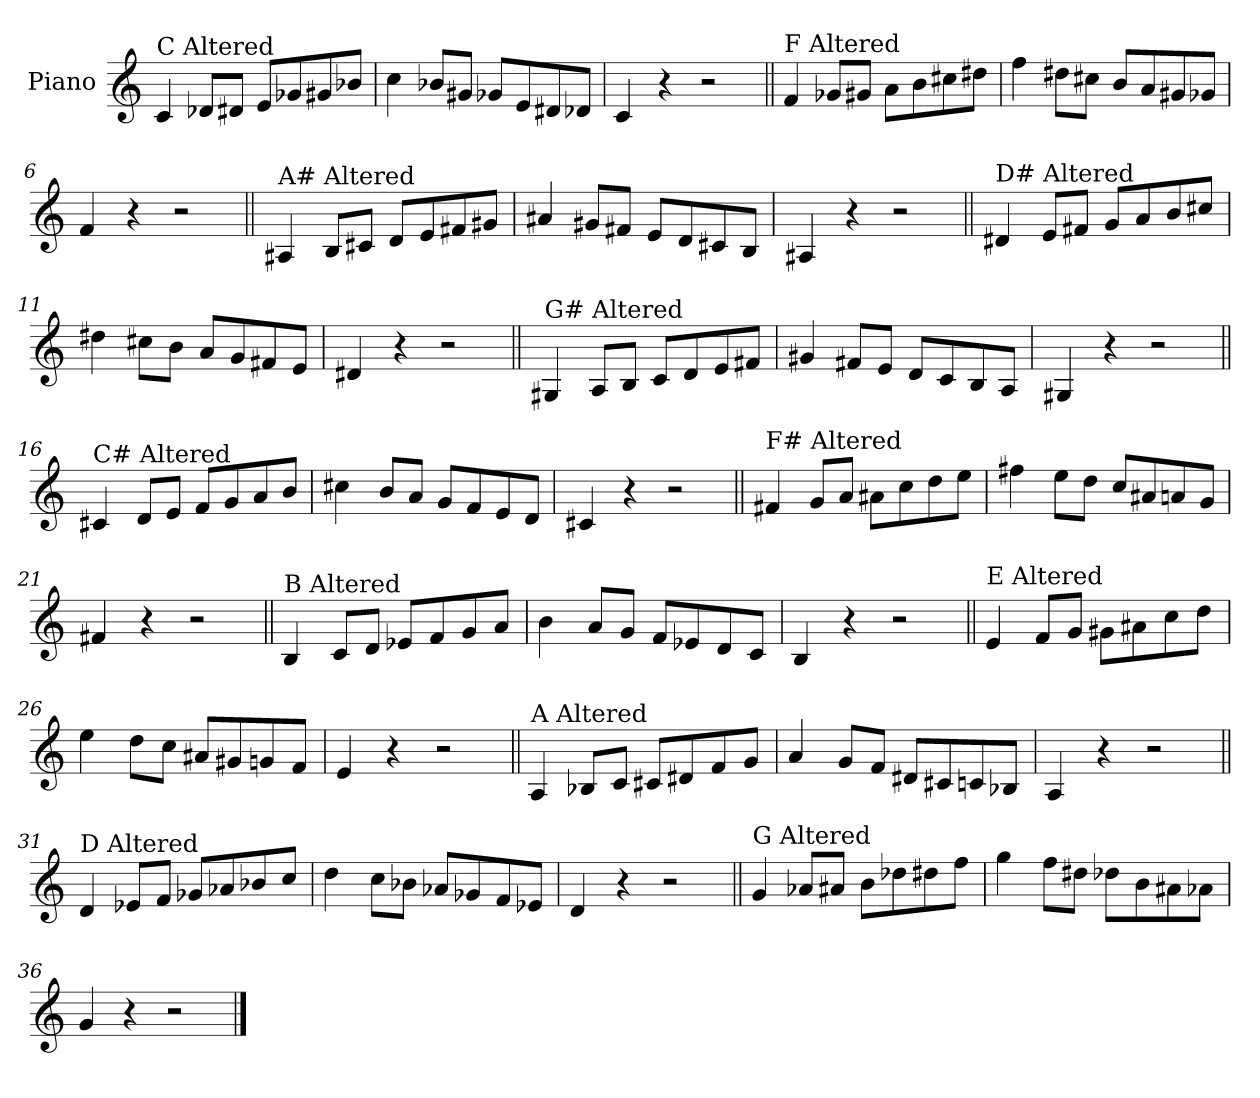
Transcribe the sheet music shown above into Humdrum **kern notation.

**kern
*part1
*staff1
*I"Piano
*I'Pno.
*clefG2
*k[]
=1
!LO:TX:a:t=C Altered
4c/
8d-X/L
8d#X/J
8e/L
8g-X/
8g#X/
8b-X/J
=2
4cc\
8b-X/L
8g#X/J
8g-X/L
8e/
8d#X/
8d-X/J
=3
4c/
4r
2r
=4||
!LO:TX:a:t=F Altered
4f/
8g-X/L
8g#X/J
8a\L
8b\
8cc#X\
8dd#X\J
=5
4ff\
8dd#X\L
8cc#X\J
8b/L
8a/
8g#X/
8g-X/J
=6
4f/
4r
2r
!!LO:LB:g=z
=7||
!LO:TX:a:t=A# Altered
4A#X/
8B/L
8c#X/J
8d/L
8e/
8f#X/
8g#X/J
=8
4a#X/
8g#X/L
8f#X/J
8e/L
8d/
8c#X/
8B/J
=9
4A#X/
4r
2r
=10||
!LO:TX:a:t=D# Altered
4d#X/
8e/L
8f#X/J
8g/L
8a/
8b/
8cc#X/J
=11
4dd#X\
8cc#X\L
8b\J
8a/L
8g/
8f#X/
8e/J
=12
4d#X/
4r
2r
!!LO:LB:g=z
=13||
!LO:TX:a:t=G# Altered
4G#X/
8A/L
8B/J
8c/L
8d/
8e/
8f#X/J
=14
4g#X/
8f#X/L
8e/J
8d/L
8c/
8B/
8A/J
=15
4G#X/
4r
2r
=16||
!LO:TX:a:t=C# Altered
4c#X/
8d/L
8e/J
8f/L
8g/
8a/
8b/J
=17
4cc#X\
8b/L
8a/J
8g/L
8f/
8e/
8d/J
=18
4c#X/
4r
2r
!!LO:LB:g=z
=19||
!LO:TX:a:t=F# Altered
4f#X/
8g/L
8a/J
8a#X\L
8cc\
8dd\
8ee\J
=20
4ff#X\
8ee\L
8dd\J
8cc/L
8a#X/
8an/
8g/J
=21
4f#X/
4r
2r
=22||
!LO:TX:a:t=B Altered
4B/
8c/L
8d/J
8e-X/L
8f/
8g/
8a/J
=23
4b\
8a/L
8g/J
8f/L
8e-X/
8d/
8c/J
=24
4B/
4r
2r
!!LO:LB:g=z
=25||
!LO:TX:a:t=E Altered
4e/
8f/L
8g/J
8g#X\L
8a#X\
8cc\
8dd\J
=26
4ee\
8dd\L
8cc\J
8a#X/L
8g#X/
8gn/
8f/J
=27
4e/
4r
2r
=28||
!LO:TX:a:t=A Altered
4A/
8B-X/L
8c/J
8c#X/L
8d#X/
8f/
8g/J
=29
4a/
8g/L
8f/J
8d#X/L
8c#X/
8cn/
8B-X/J
=30
4A/
4r
2r
!!LO:LB:g=z
=31||
!LO:TX:a:t=D Altered
4d/
8e-X/L
8f/J
8g-X/L
8a-X/
8b-X/
8cc/J
=32
4dd\
8cc\L
8b-X\J
8a-X/L
8g-X/
8f/
8e-X/J
=33
4d/
4r
2r
=34||
!LO:TX:a:t=G Altered
4g/
8a-X/L
8a#X/J
8b\L
8dd-X\
8dd#X\
8ff\J
=35
4gg\
8ff\L
8dd#X\J
8dd-X\L
8b\
8a#X\
8a-X\J
=36
4g/
4r
2r
==
*-
